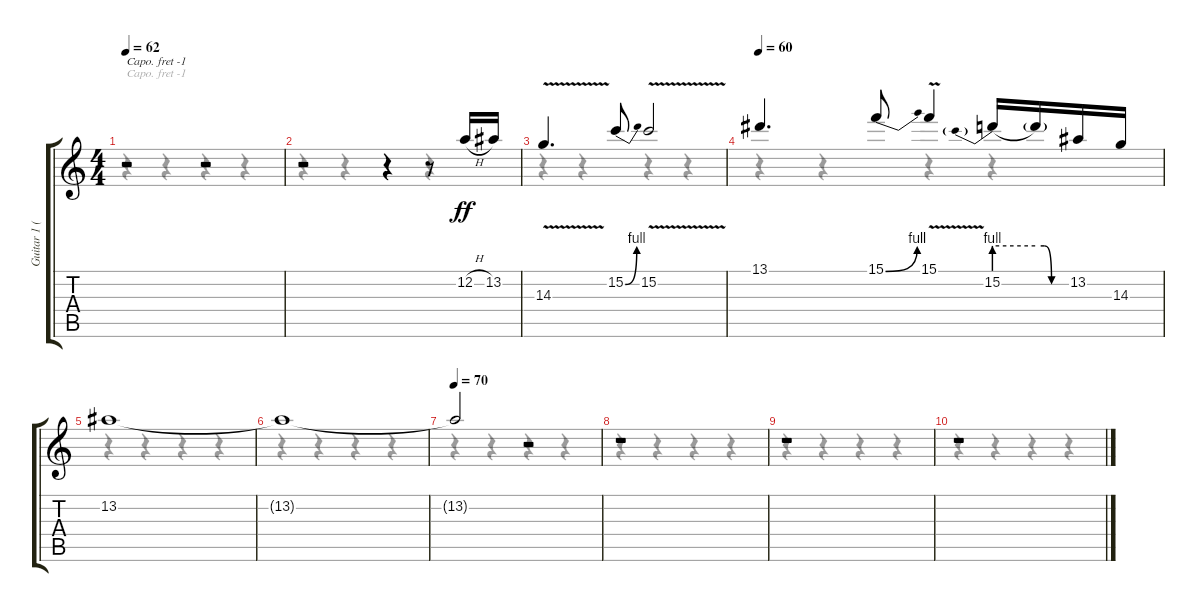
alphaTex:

\track ("Guitar 1 (Slash)" "Guitar 1 (") {instrument distortionguitar}
\staff {score tabs}
\capo -1
\tuning (Eb4 Bb3 Gb3 Db3 Ab2 Eb2) {hide}
\voice
\ts (4 4)
\tempo 62
\clef g2
\ks c
r.2{dy ff} r.2 |
r.2 r.4 r.8 12.2{h}.16 13.2.16 |
14.3{v}.4{d} 15.2{be (bend 0 0 60 4)}.8 15.2{v}.2 |
\tempo 60
13.1.4{d} 15.1{be (bend 0 0 60 4)}.8 15.1{v}.4 15.2{be (prebend 0 4 60 4)}.16 15.2{be (custom 0 4 15 4 30 0 60 0) t}.16 13.2.16 14.3.16 |
13.2.1 |
13.2{t}.1 |
\tempo 70
13.2{t}.2 r.2 |
r.1 |
r.1 |
r.1
\voice
\clef g2
\ottava regular
\simile none
\ks c
r.4{dy f} r.4 r.4 r.4 |
r.4 r.4 r.4 r.4 |
r.4 r.4 r.4 r.4 |
r.4 r.4 r.4 r.4 |
r.4 r.4 r.4 r.4 |
r.4 r.4 r.4 r.4 |
r.4 r.4 r.4 r.4 |
r.4 r.4 r.4 r.4 |
r.4 r.4 r.4 r.4 |
r.4 r.4 r.4 r.4
